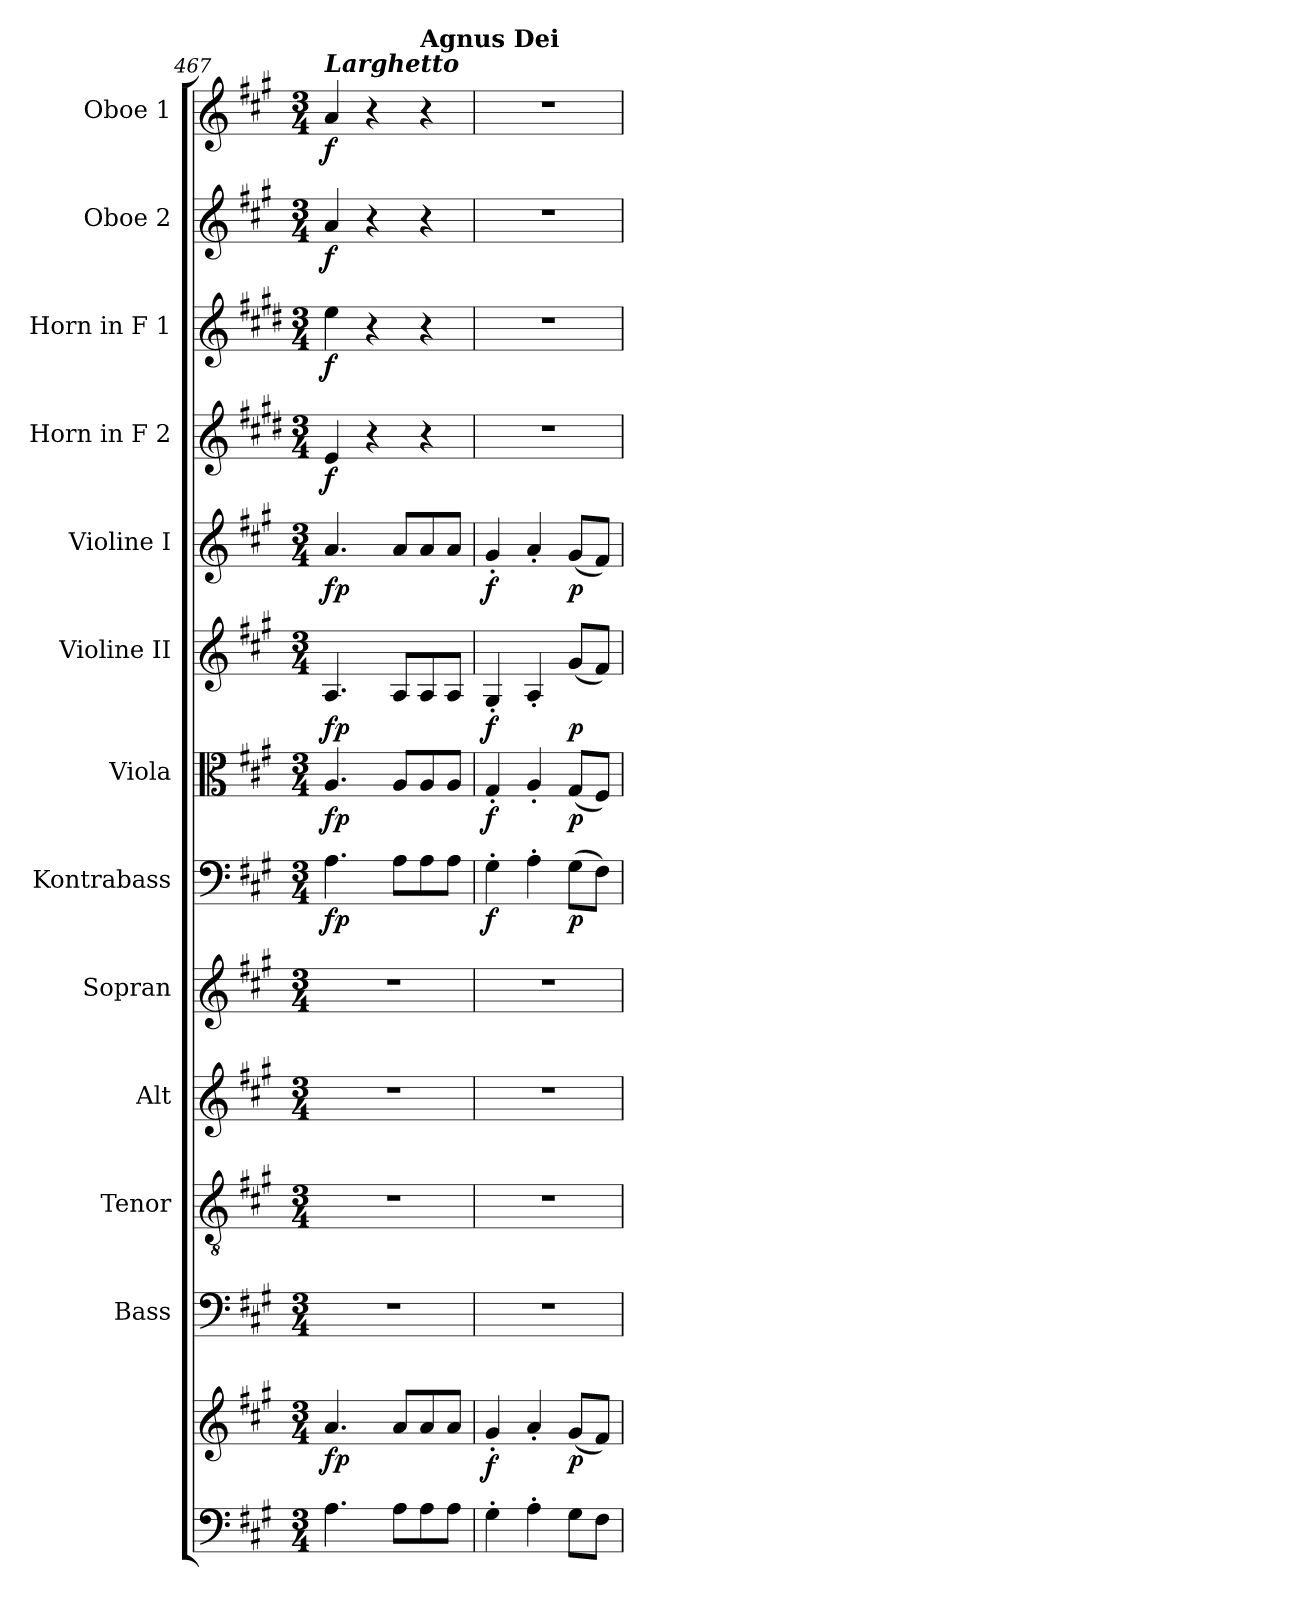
**kern	**kern	**dynam	**kern	**kern	**kern	**kern	**kern	**dynam	**kern	**dynam	**kern	**dynam	**kern	**dynam	**kern	**dynam	**kern	**dynam	**kern	**dynam	**kern	**dynam
*part13	*part13	*part13	*part12	*part11	*part10	*part9	*part8	*part8	*part7	*part7	*part6	*part6	*part5	*part5	*part4	*part4	*part3	*part3	*part2	*part2	*part1	*part1
*staff14	*staff13	*staff13/14	*staff12	*staff11	*staff10	*staff9	*staff8	*staff8	*staff7	*staff7	*staff6	*staff6	*staff5	*staff5	*staff4	*staff4	*staff3	*staff3	*staff2	*staff2	*staff1	*staff1
*	*	*	*I"Bass	*I"Tenor	*I"Alt	*I"Sopran	*I"Kontrabass	*	*I"Viola	*	*I"Violine II	*	*I"Violine I	*	*I"Horn in F 2	*	*I"Horn in F 1	*	*I"Oboe 2	*	*I"Oboe 1	*
*	*	*	*I'B.	*I'T.	*I'A.	*I'S.	*I'Kb.	*	*I'Vla.	*	*I'Vl. II	*	*I'Vl. I	*	*	*	*	*	*I'Ob.. 2	*	*I'Ob. 1	*
!!LO:PB:g=z
*clefF4	*clefG2	*	*clefF4	*clefGv2	*clefG2	*clefG2	*clefF4	*	*clefC3	*	*clefG2	*	*clefG2	*	*clefG2	*	*clefG2	*	*clefG2	*	*clefG2	*
*	*	*	*	*	*	*	*ITrd7c12	*	*	*	*	*	*	*	*ITrd4c7	*	*ITrd4c7	*	*	*	*	*
*k[f#c#g#]	*k[f#c#g#]	*	*k[f#c#g#]	*k[f#c#g#]	*k[f#c#g#]	*k[f#c#g#]	*k[f#c#g#]	*	*k[f#c#g#]	*	*k[f#c#g#]	*	*k[f#c#g#]	*	*k[f#c#g#]	*	*k[f#c#g#]	*	*k[f#c#g#]	*	*k[f#c#g#]	*
*A:	*A:	*	*A:	*A:	*A:	*A:	*A:	*	*A:	*	*A:	*	*A:	*	*A:	*	*A:	*	*A:	*	*A:	*
*M3/4	*M3/4	*	*M3/4	*M3/4	*M3/4	*M3/4	*M3/4	*	*M3/4	*	*M3/4	*	*M3/4	*	*M3/4	*	*M3/4	*	*M3/4	*	*M3/4	*
=467	=467	=467	=467	=467	=467	=467	=467	=467	=467	=467	=467	=467	=467	=467	=467	=467	=467	=467	=467	=467	=467	=467
!	!	!	!	!	!	!	!	!	!	!	!	!	!	!	!	!	!	!	!	!	!LO:TX:a:Bi:t=Larghetto	!
!	!	!LO:DY:b	!	!	!	!	!	!LO:DY:b	!	!LO:DY:b	!	!LO:DY:b	!	!LO:DY:b	!	!LO:DY:b	!	!LO:DY:b	!	!LO:DY:b	!	!LO:DY:b
4.A\	4.a/	fp	2.r	2.r	2.r	2.r	4.AA\	fp	4.A/	fp	4.A/	fp	4.a/	fp	4A/	f	4a\	f	4a/	f	4a/	f
.	.	.	.	.	.	.	.	.	.	.	.	.	.	.	4r	.	4r	.	4r	.	4r	.
8A\L	8a/L	.	.	.	.	.	8AA\L	.	8A/L	.	8A/L	.	8a/L	.	.	.	.	.	.	.	.	.
!	!	!	!	!	!	!	!	!	!	!	!	!	!	!	!	!	!	!	!	!	!LO:TX:a:B:t=Agnus Dei	!
8A\	8a/	.	.	.	.	.	8AA\	.	8A/	.	8A/	.	8a/	.	4r	.	4r	.	4r	.	4r	.
8A\J	8a/J	.	.	.	.	.	8AA\J	.	8A/J	.	8A/J	.	8a/J	.	.	.	.	.	.	.	.	.
=468	=468	=468	=468	=468	=468	=468	=468	=468	=468	=468	=468	=468	=468	=468	=468	=468	=468	=468	=468	=468	=468	=468
!	!	!LO:DY:b	!	!	!	!	!	!LO:DY:b	!	!LO:DY:b	!	!LO:DY:b	!	!LO:DY:b	!	!	!	!	!	!	!	!
4G#'>\	4g#'</	f	2.r	2.r	2.r	2.r	4GG#'>\	f	4G#'</	f	4G#'</	f	4g#'</	f	2.r	.	2.r	.	2.r	.	2.r	.
4A'>\	4a'</	.	.	.	.	.	4AA'>\	.	4A'</	.	4A'</	.	4a'</	.	.	.	.	.	.	.	.	.
!	!	!LO:DY:b	!	!	!	!	!	!LO:DY:b	!	!LO:DY:b	!	!LO:DY:b	!	!LO:DY:b	!	!	!	!	!	!	!	!
8G#\L	(<8g#/L	p	.	.	.	.	(>8GG#\L	p	(<8G#/L	p	(<8g#/L	p	(<8g#/L	p	.	.	.	.	.	.	.	.
8F#\J	8f#/J)	.	.	.	.	.	8FF#\J)	.	8F#/J)	.	8f#/J)	.	8f#/J)	.	.	.	.	.	.	.	.	.
=	=	=	=	=	=	=	=	=	=	=	=	=	=	=	=	=	=	=	=	=	=	=
*-	*-	*-	*-	*-	*-	*-	*-	*-	*-	*-	*-	*-	*-	*-	*-	*-	*-	*-	*-	*-	*-	*-
